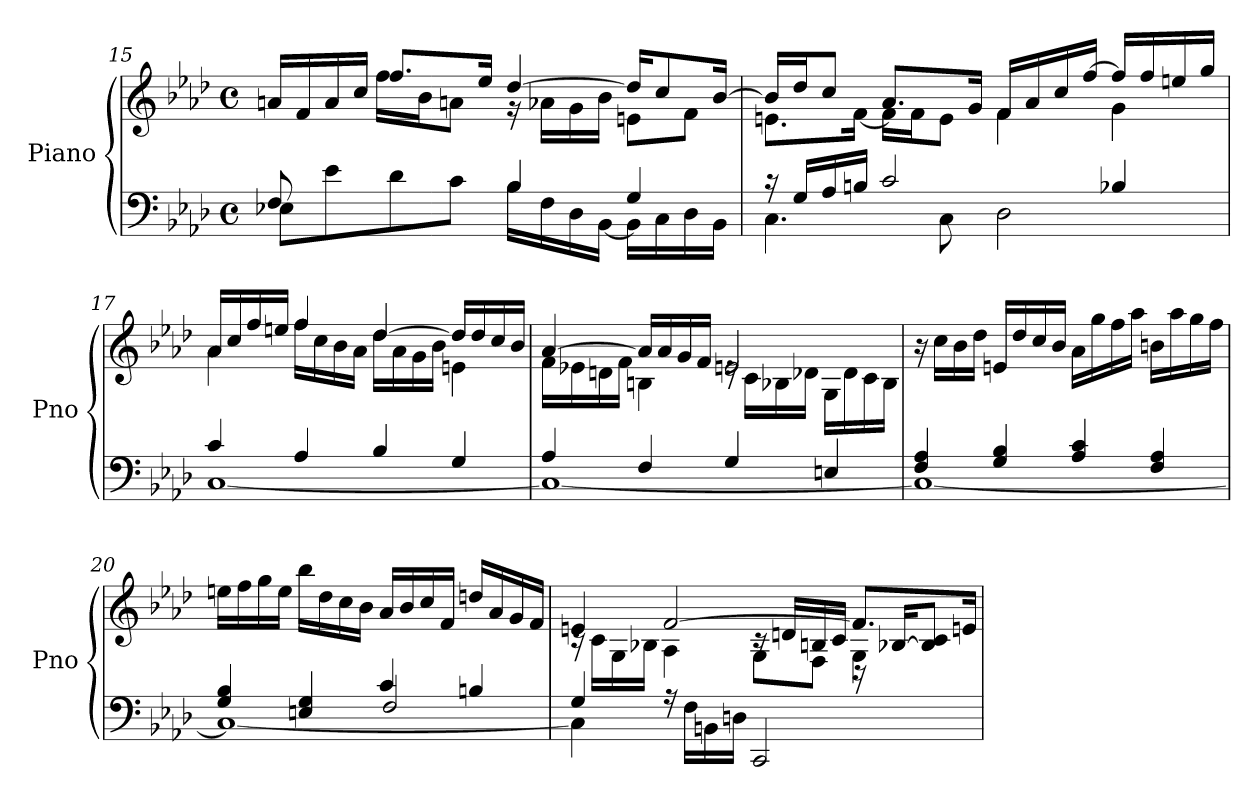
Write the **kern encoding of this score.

**kern	**kern
*part1	*part1
*staff2	*staff1
*I"Piano	*
*I'Pno	*
!!LO:LB:g=z
*clefF4	*clefG2
*k[b-e-a-d-]	*k[b-e-a-d-]
*M4/4	*M4/4
*met(c)	*met(c)
=15	=15
*^	*^
8F/	8E-X\L	16an/LL	4ryy
.	.	16f/	.
8ryy	8e-\	16a/	.
.	.	16cc/JJ	.
4ryy	8d-\	8.ff/L	16ff\LL
.	.	.	16b-\J
.	8c\J	.	8an\J
.	.	16ee-/Jk	.
4B-/	16B-\LL	[4dd-/	16rg
.	16F\	.	16a-X\LL
.	16D-\	.	16g\
.	[16BB-\JJ	.	16b-\JJ
4G/	16BB-\LL]	16dd-/KL]	8en\L
.	16C\	8cc/	.
.	16D-\	.	8f\J
.	16BB-\JJ	[16b-/Jk	.
=16	=16	=16	=16
16r	4.C\	16b-/LL]	8.en\L
16G/LL	.	16dd-/J	.
16A-/	.	8cc/J	.
16Bn/JJ	.	.	[16f\Jk
2c/	.	8.a-/L	16f\LL]
.	.	.	16f\J
.	8C\	.	8e\J
.	.	16g/Jk	.
.	2D-\	16f/LL	4f\
.	.	16a-/	.
.	.	16cc/	.
.	.	[16ff/JJ	.
4B-X/	.	16ff/LL]	4g\
.	.	16ff/	.
.	.	16een/	.
.	.	16gg/JJ	.
!!LO:LB:g=z	!!
=17	=17	=17	=17
4c/	[1C	16a-/LL	4a-\
.	.	16cc/	.
.	.	16ff/	.
.	.	16een/JJ	.
4A-/	.	4ff/	16ff\LL
.	.	.	16cc\
.	.	.	16b-\
.	.	.	16a-\JJ
4B-/	.	[4dd-/	16dd-\LL
.	.	.	16a-\
.	.	.	16g\
.	.	.	16b-\JJ
4G/	.	16dd-/LL]	4en\
.	.	16dd-/	.
.	.	16cc/	.
.	.	16b-/JJ	.
=18	=18	=18	=18
4A-/	1C_	[4a-/	16f\LL
.	.	.	16e-X\
.	.	.	16dn\
.	.	.	16f\JJ
4F/	.	16a-/LL]	4Bn\
.	.	16a-/	.
.	.	16g/	.
.	.	16f/JJ	.
4G/	.	2en/	16re
.	.	.	16c\LL
.	.	.	16B-X\
.	.	.	16d-X\JJ
4En/	.	.	16G\LL
.	.	.	16d-\
.	.	.	16c\
.	.	.	16B-\JJ
*	*	*v	*v
=19	=19	=19
4F/ 4A-/	1C_	16r
.	.	16cc\LL
.	.	16b-\
.	.	16dd-\JJ
4G/ 4B-/	.	16en/LL
.	.	16dd-/
.	.	16cc/
.	.	16b-/JJ
4A-/ 4c/	.	16a-\LL
.	.	16gg\
.	.	16ff\
.	.	16aa-\JJ
4F/ 4A-/	.	16bn\LL
.	.	16aa-\
.	.	16gg\
.	.	16ff\JJ
!!LO:LB:g=z
=20	=20	=20
*	*^	*
4G/ 4B-/	1C_	2ryy	16een\LL
.	.	.	16ff\
.	.	.	16gg\
.	.	.	16ee\JJ
4En/ 4G/	.	.	16bb-\LL
.	.	.	16dd-\
.	.	.	16cc\
.	.	.	16b-\JJ
4c/	.	2F/	16a-/LL
.	.	.	16b-/
.	.	.	16cc/
.	.	.	16f/JJ
4Bn/	.	.	16ddn/LL
.	.	.	16a-/
.	.	.	16g/
.	.	.	16f/JJ
*	*v	*v	*
=21	=21	=21
*	*	*^
*	*	*	*^
4G/	4C\]	4en/	16rc	2ryy
.	.	.	16c\LL	.
.	.	.	16G\	.
.	.	.	16B-X\JJ	.
4ryy	16rA	[2f/	4A-\	.
.	16F\LL	.	.	.
.	16BBn\	.	.	.
.	16Dn\JJ	.	.	.
2ryy	2CC/	.	8G\L	16rc
.	.	.	.	16dn/LL
.	.	.	8F\J	16Bn/
.	.	.	.	16c/JJ
.	.	8.f/L]	4G\	16rD
.	.	.	.	[16B-X/KL
.	.	.	.	8B-/] 8c/J
.	.	16en/Jk	.	.
*v	*v	*	*	*
*	*v	*v	*v
=	=
*-	*-
